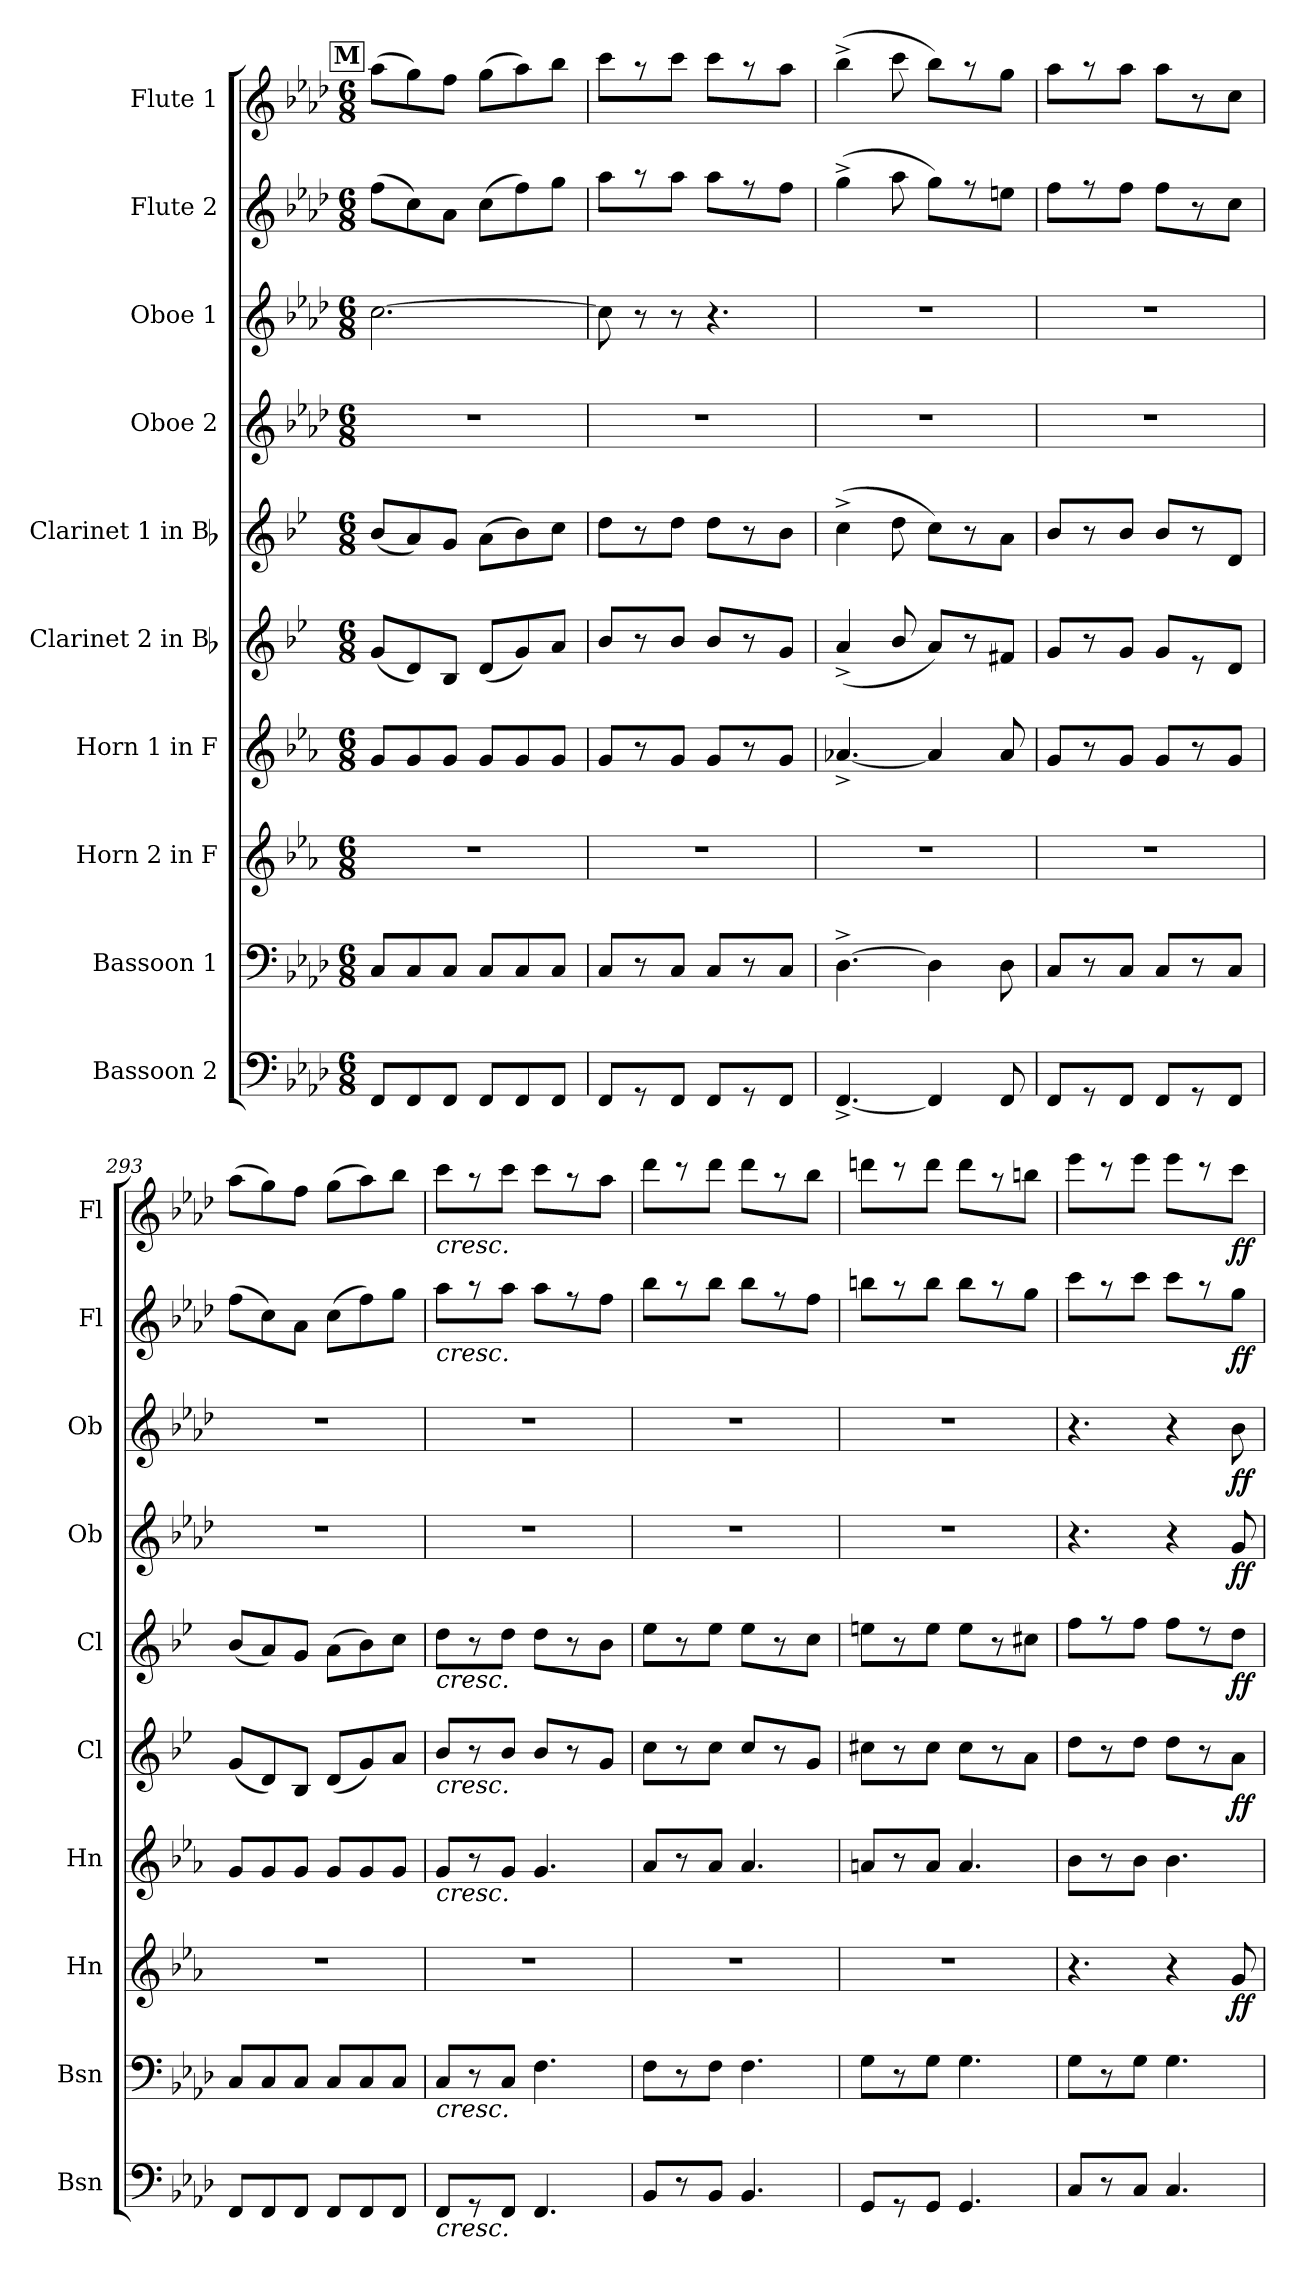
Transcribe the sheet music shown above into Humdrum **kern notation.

**kern	**kern	**kern	**dynam	**kern	**kern	**dynam	**kern	**dynam	**kern	**dynam	**kern	**dynam	**kern	**dynam	**kern	**dynam
*part10	*part9	*part8	*part8	*part7	*part6	*part6	*part5	*part5	*part4	*part4	*part3	*part3	*part2	*part2	*part1	*part1
*staff10	*staff9	*staff8	*staff8	*staff7	*staff6	*staff6	*staff5	*staff5	*staff4	*staff4	*staff3	*staff3	*staff2	*staff2	*staff1	*staff1
*I"Bassoon 2	*I"Bassoon 1	*I"Horn 2 in F	*	*I"Horn 1 in F	*I"Clarinet 2 in Bb	*	*I"Clarinet 1 in Bb	*	*I"Oboe 2	*	*I"Oboe 1	*	*I"Flute 2	*	*I"Flute 1	*
*I'Bsn	*I'Bsn	*I'Hn	*	*I'Hn	*I'Cl	*	*I'Cl	*	*I'Ob	*	*I'Ob	*	*I'Fl	*	*I'Fl	*
*clefF4	*clefF4	*clefG2	*	*clefG2	*clefG2	*	*clefG2	*	*clefG2	*	*clefG2	*	*clefG2	*	*clefG2	*
*	*	*ITrd4c7	*	*ITrd4c7	*ITrd1c2	*	*ITrd1c2	*	*	*	*	*	*	*	*	*
*k[b-e-a-d-]	*k[b-e-a-d-]	*k[b-e-a-d-]	*	*k[b-e-a-d-]	*k[b-e-a-d-]	*	*k[b-e-a-d-]	*	*k[b-e-a-d-]	*	*k[b-e-a-d-]	*	*k[b-e-a-d-]	*	*k[b-e-a-d-]	*
*M6/8	*M6/8	*M6/8	*	*M6/8	*M6/8	*	*M6/8	*	*M6/8	*	*M6/8	*	*M6/8	*	*M6/8	*
!!LO:REH:place=s1:a:B:cj:fs=14:t=M
=289	=289	=289	=289	=289	=289	=289	=289	=289	=289	=289	=289	=289	=289	=289	=289	=289
8FF/L	8C/L	2.r	.	8c/L	(8f/L	.	(8a-/L	.	2.r	.	[2.cc\	.	(8ff\L	.	(8aa-\L	.
8FF/	8C/	.	.	8c/	8c/)	.	8g/)	.	.	.	.	.	8cc\)	.	8gg\)	.
8FF/J	8C/J	.	.	8c/J	8A-/J	.	8f/J	.	.	.	.	.	8a-\J	.	8ff\J	.
8FF/L	8C/L	.	.	8c/L	(8c/L	.	(8g\L	.	.	.	.	.	(8cc\L	.	(8gg\L	.
8FF/	8C/	.	.	8c/	8f/)	.	8a-\)	.	.	.	.	.	8ff\)	.	8aa-\)	.
8FF/J	8C/J	.	.	8c/J	8g/J	.	8b-\J	.	.	.	.	.	8gg\J	.	8bb-\J	.
=290	=290	=290	=290	=290	=290	=290	=290	=290	=290	=290	=290	=290	=290	=290	=290	=290
8FF/L	8C/L	2.r	.	8c/L	8a-/L	.	8cc\L	.	2.r	.	8cc\]	.	8aa-\L	.	8ccc\L	.
8r	8r	.	.	8r	8r	.	8r	.	.	.	8r	.	8r	.	8r	.
8FF/J	8C/J	.	.	8c/J	8a-/J	.	8cc\J	.	.	.	8r	.	8aa-\J	.	8ccc\J	.
8FF/L	8C/L	.	.	8c/L	8a-/L	.	8cc\L	.	.	.	4.r	.	8aa-\L	.	8ccc\L	.
8r	8r	.	.	8r	8r	.	8r	.	.	.	.	.	8r	.	8r	.
8FF/J	8C/J	.	.	8c/J	8f/J	.	8a-\J	.	.	.	.	.	8ff\J	.	8aa-\J	.
=291	=291	=291	=291	=291	=291	=291	=291	=291	=291	=291	=291	=291	=291	=291	=291	=291
[4.FF^/	[4.D-^\	2.r	.	[4.d-X^/	(4g^/	.	(4b-^\	.	2.r	.	2.r	.	(4gg^\	.	(4bb-^\	.
.	.	.	.	.	8a-/	.	8cc\	.	.	.	.	.	8aa-\	.	8ccc\	.
4FF/]	4D-\]	.	.	4d-/]	8g/L)	.	8b-\L)	.	.	.	.	.	8gg\L)	.	8bb-\L)	.
.	.	.	.	.	8r	.	8r	.	.	.	.	.	8r	.	8r	.
8FF/	8D-\	.	.	8d-/	8en/J	.	8g\J	.	.	.	.	.	8een\J	.	8gg\J	.
=292	=292	=292	=292	=292	=292	=292	=292	=292	=292	=292	=292	=292	=292	=292	=292	=292
8FF/L	8C/L	2.r	.	8c/L	8f/L	.	8a-/L	.	2.r	.	2.r	.	8ff\L	.	8aa-\L	.
8r	8r	.	.	8r	8r	.	8r	.	.	.	.	.	8r	.	8r	.
8FF/J	8C/J	.	.	8c/J	8f/J	.	8a-/J	.	.	.	.	.	8ff\J	.	8aa-\J	.
8FF/L	8C/L	.	.	8c/L	8f/L	.	8a-/L	.	.	.	.	.	8ff\L	.	8aa-\L	.
8r	8r	.	.	8r	8r	.	8r	.	.	.	.	.	8r	.	8r	.
8FF/J	8C/J	.	.	8c/J	8c/J	.	8c/J	.	.	.	.	.	8cc\J	.	8cc\J	.
=293	=293	=293	=293	=293	=293	=293	=293	=293	=293	=293	=293	=293	=293	=293	=293	=293
8FF/L	8C/L	2.r	.	8c/L	(8f/L	.	(8a-/L	.	2.r	.	2.r	.	(8ff\L	.	(8aa-\L	.
8FF/	8C/	.	.	8c/	8c/)	.	8g/)	.	.	.	.	.	8cc\)	.	8gg\)	.
8FF/J	8C/J	.	.	8c/J	8A-/J	.	8f/J	.	.	.	.	.	8a-\J	.	8ff\J	.
8FF/L	8C/L	.	.	8c/L	(8c/L	.	(8g\L	.	.	.	.	.	(8cc\L	.	(8gg\L	.
8FF/	8C/	.	.	8c/	8f/)	.	8a-\)	.	.	.	.	.	8ff\)	.	8aa-\)	.
8FF/J	8C/J	.	.	8c/J	8g/J	.	8b-\J	.	.	.	.	.	8gg\J	.	8bb-\J	.
=294	=294	=294	=294	=294	=294	=294	=294	=294	=294	=294	=294	=294	=294	=294	=294	=294
!	!	!	!	!	!	!	!	!	!	!	!	!	!	!	!LO:TX:b:i:t=cresc.	!
!	!	!	!	!	!	!	!	!	!	!	!	!	!LO:TX:b:i:t=cresc.	!	!	!
!	!	!	!	!	!	!	!LO:TX:b:i:t=cresc.	!	!	!	!	!	!	!	!	!
!	!	!	!	!	!LO:TX:b:i:t=cresc.	!	!	!	!	!	!	!	!	!	!	!
!	!	!	!	!LO:TX:b:i:t=cresc.	!	!	!	!	!	!	!	!	!	!	!	!
!	!LO:TX:b:i:t=cresc.	!	!	!	!	!	!	!	!	!	!	!	!	!	!	!
!LO:TX:b:i:t=cresc.	!	!	!	!	!	!	!	!	!	!	!	!	!	!	!	!
8FF/L	8C/L	2.r	.	8c/L	8a-/L	.	8cc\L	.	2.r	.	2.r	.	8aa-\L	.	8ccc\L	.
8r	8r	.	.	8r	8r	.	8r	.	.	.	.	.	8r	.	8r	.
8FF/J	8C/J	.	.	8c/J	8a-/J	.	8cc\J	.	.	.	.	.	8aa-\J	.	8ccc\J	.
4.FF/	4.F\	.	.	4.c/	8a-/L	.	8cc\L	.	.	.	.	.	8aa-\L	.	8ccc\L	.
.	.	.	.	.	8r	.	8r	.	.	.	.	.	8r	.	8r	.
.	.	.	.	.	8f/J	.	8a-\J	.	.	.	.	.	8ff\J	.	8aa-\J	.
=295	=295	=295	=295	=295	=295	=295	=295	=295	=295	=295	=295	=295	=295	=295	=295	=295
8BB-/L	8F\L	2.r	.	8d-/L	8b-\L	.	8dd-\L	.	2.r	.	2.r	.	8bb-\L	.	8ddd-\L	.
8r	8r	.	.	8r	8r	.	8r	.	.	.	.	.	8r	.	8r	.
8BB-/J	8F\J	.	.	8d-/J	8b-\J	.	8dd-\J	.	.	.	.	.	8bb-\J	.	8ddd-\J	.
4.BB-/	4.F\	.	.	4.d-/	8b-/L	.	8dd-\L	.	.	.	.	.	8bb-\L	.	8ddd-\L	.
.	.	.	.	.	8r	.	8r	.	.	.	.	.	8r	.	8r	.
.	.	.	.	.	8f/J	.	8b-\J	.	.	.	.	.	8ff\J	.	8bb-\J	.
=296	=296	=296	=296	=296	=296	=296	=296	=296	=296	=296	=296	=296	=296	=296	=296	=296
8GG/L	8G\L	2.r	.	8dn/L	8bn\L	.	8ddn\L	.	2.r	.	2.r	.	8bbn\L	.	8dddn\L	.
8r	8r	.	.	8r	8r	.	8r	.	.	.	.	.	8r	.	8r	.
8GG/J	8G\J	.	.	8d/J	8b\J	.	8dd\J	.	.	.	.	.	8bb\J	.	8ddd\J	.
4.GG/	4.G\	.	.	4.d/	8b\L	.	8dd\L	.	.	.	.	.	8bb\L	.	8ddd\L	.
.	.	.	.	.	8r	.	8r	.	.	.	.	.	8r	.	8r	.
.	.	.	.	.	8g\J	.	8bn\J	.	.	.	.	.	8gg\J	.	8bbn\J	.
!!LO:LB:g=z
=297	=297	=297	=297	=297	=297	=297	=297	=297	=297	=297	=297	=297	=297	=297	=297	=297
8C/L	8G\L	4.r	.	8e-\L	8cc\L	.	8ee-\L	.	4.r	.	4.r	.	8ccc\L	.	8eee-\L	.
8r	8r	.	.	8r	8r	.	8r	.	.	.	.	.	8r	.	8r	.
8C/J	8G\J	.	.	8e-\J	8cc\J	.	8ee-\J	.	.	.	.	.	8ccc\J	.	8eee-\J	.
4.C/	4.G\	4r	.	4.e-\	8cc\L	.	8ee-\L	.	4r	.	4r	.	8ccc\L	.	8eee-\L	.
.	.	.	.	.	8r	.	8r	.	.	.	.	.	8r	.	8r	.
!	!	!	!LO:DY:b	!	!	!LO:DY:b	!	!LO:DY:b	!	!LO:DY:b	!	!LO:DY:b	!	!LO:DY:b	!	!LO:DY:b
.	.	8c/	ff	.	8g\J	ff	8cc\J	ff	8g/	ff	8b-\	ff	8gg\J	ff	8ccc\J	ff
=	=	=	=	=	=	=	=	=	=	=	=	=	=	=	=	=
*-	*-	*-	*-	*-	*-	*-	*-	*-	*-	*-	*-	*-	*-	*-	*-	*-
